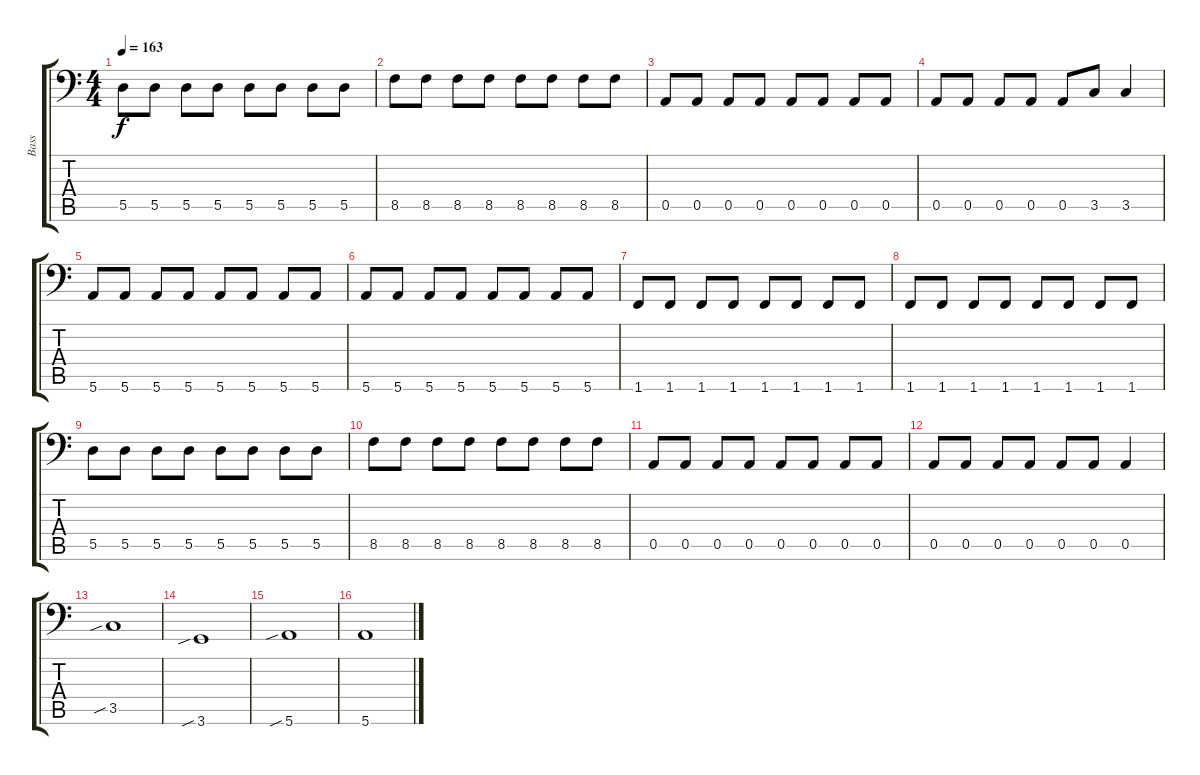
\track ("Bass" "Bass") {instrument electricbassfinger}
\staff {score tabs}
\tuning (E3 B2 G2 D2 A1 E1) {hide}
\ts (4 4)
\tempo 163
\clef f4
\ks c
5.5.8{dy f} 5.5.8 5.5.8 5.5.8 5.5.8 5.5.8 5.5.8 5.5.8 |
8.5.8 8.5.8 8.5.8 8.5.8 8.5.8 8.5.8 8.5.8 8.5.8 |
0.5.8 0.5.8 0.5.8 0.5.8 0.5.8 0.5.8 0.5.8 0.5.8 |
0.5.8 0.5.8 0.5.8 0.5.8 0.5.8 3.5.8 3.5.4 |
5.6.8 5.6.8 5.6.8 5.6.8 5.6.8 5.6.8 5.6.8 5.6.8 |
5.6.8 5.6.8 5.6.8 5.6.8 5.6.8 5.6.8 5.6.8 5.6.8 |
1.6.8 1.6.8 1.6.8 1.6.8 1.6.8 1.6.8 1.6.8 1.6.8 |
1.6.8 1.6.8 1.6.8 1.6.8 1.6.8 1.6.8 1.6.8 1.6.8 |
5.5.8 5.5.8 5.5.8 5.5.8 5.5.8 5.5.8 5.5.8 5.5.8 |
8.5.8 8.5.8 8.5.8 8.5.8 8.5.8 8.5.8 8.5.8 8.5.8 |
0.5.8 0.5.8 0.5.8 0.5.8 0.5.8 0.5.8 0.5.8 0.5.8 |
0.5.8 0.5.8 0.5.8 0.5.8 0.5.8 0.5.8 0.5.4 |
3.5{sib}.1 |
3.6{sib}.1 |
5.6{sib}.1 |
5.6.1
